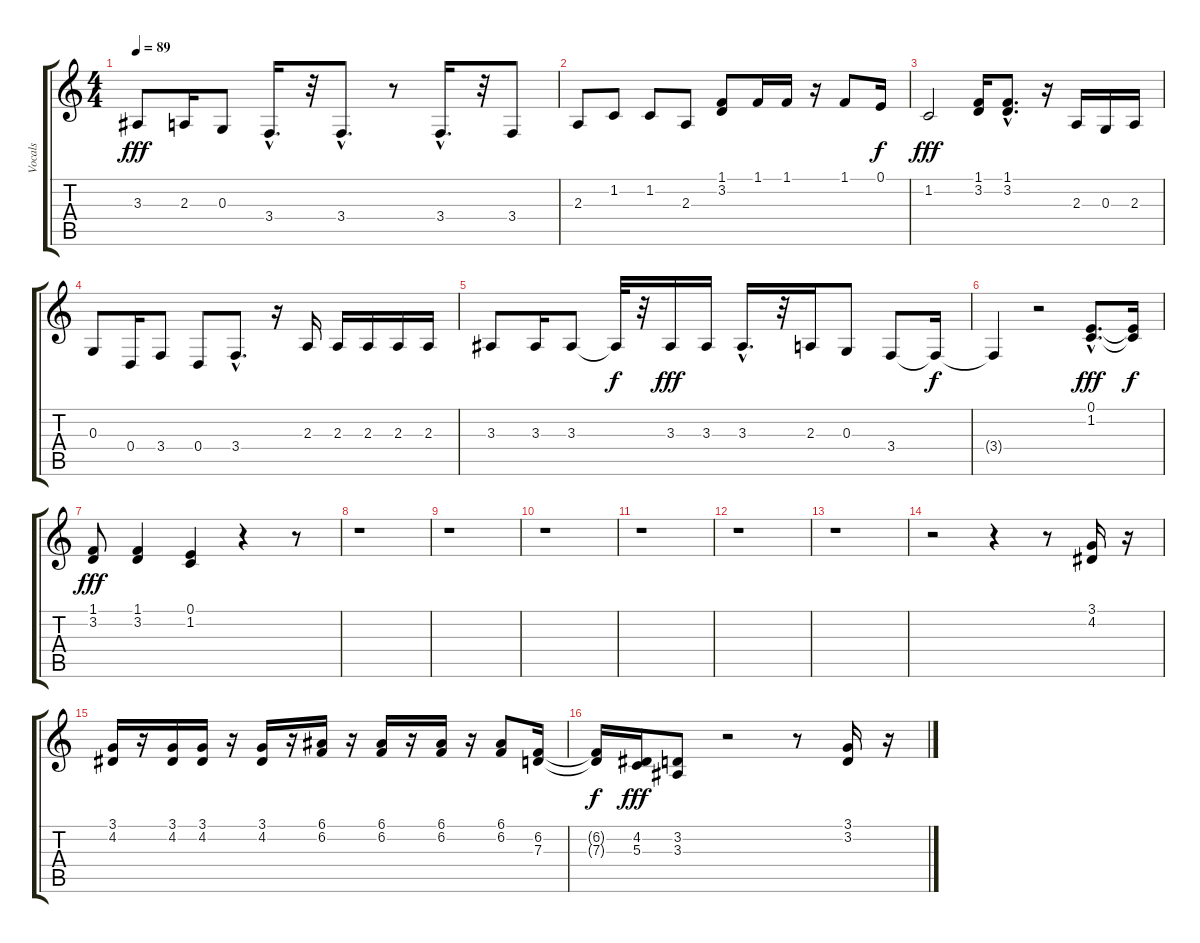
\track ("Vocals" "Vocals") {instrument stringensemble1}
\staff {score tabs}
\tuning (E4 B3 G3 D3 A2 E2) {hide}
\ts (4 4)
\tempo 89
\clef g2
\ks c
3.3.8{dy fff} 2.3.16 0.3.8 3.4{hac}.16{d} r.32 3.4{hac}.8{d} r.8 3.4{hac}.16{d} r.32 3.4.8 |
2.3.8 1.2.8 1.2.8 2.3.8 (1.1 3.2).8 1.1.16 1.1.16 r.16 1.1.8 0.1.16{dy f} |
1.2.2{dy fff} (1.1 3.2).16 (1.1{hac} 3.2{hac}).8{d} r.16 2.3.16 0.3.16 2.3.16 |
0.3.8 0.4.16 3.4.8 0.4.8 3.4{hac}.8{d} r.16 2.3.16 2.3.16 2.3.16 2.3.16 2.3.16 |
3.3.8 3.3.16 3.3.8 3.3{t}.32{dy f} r.32 3.3.16{dy fff} 3.3.16 3.3{hac}.16{d} r.32 2.3.16 0.3.8 3.4.8 3.4{t}.16{dy f} |
3.4{t}.4 r.2 (0.1{hac} 1.2{hac}).8{d dy fff} (0.1{t} 1.2{t}).16{dy f} |
(1.1 3.2).8{dy fff} (1.1 3.2).4 (0.1 1.2).4 r.4 r.8 |
r.1 |
r.1 |
r.1 |
r.1 |
r.1 |
r.1 |
r.2 r.4 r.8 (3.1 4.2).16 r.16 |
(3.1 4.2).16 r.16 (3.1 4.2).16 (3.1 4.2).16 r.16 (3.1 4.2).16 r.16 (6.1 6.2).16 r.16 (6.1 6.2).16 r.16 (6.1 6.2).16 r.16 (6.1 6.2).8 (6.2 7.3).16 |
(6.2{t} 7.3{t}).16{dy f} (4.2 5.3).16{dy fff} (3.2 3.3).8 r.2 r.8 (3.1 3.2).16 r.16
